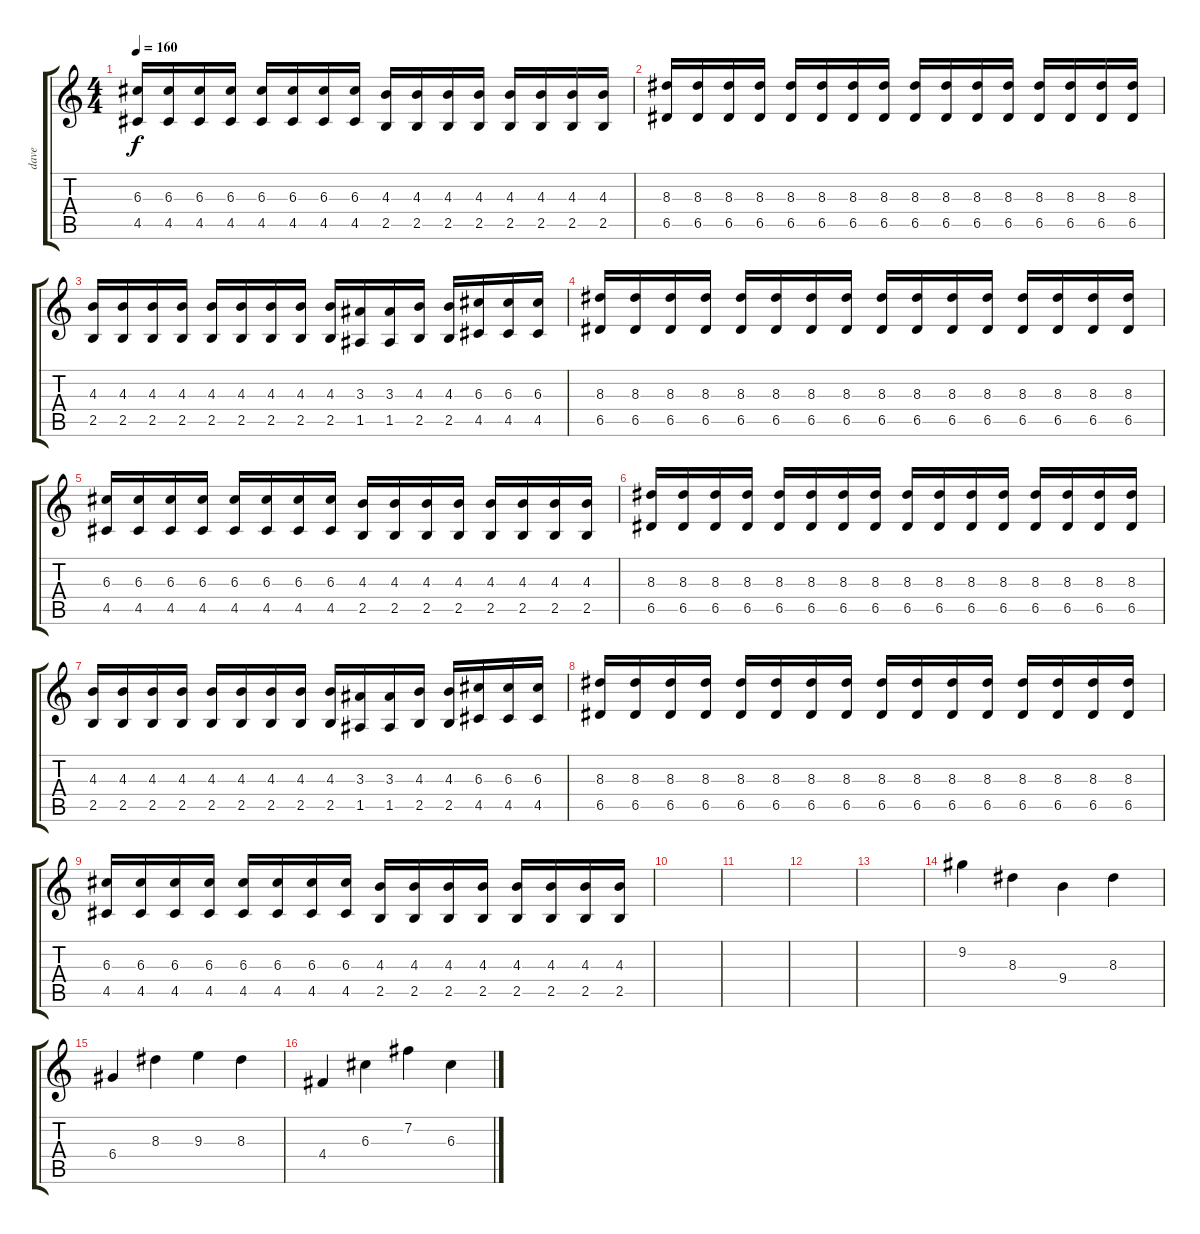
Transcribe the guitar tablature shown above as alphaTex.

\track ("dave" "dave") {instrument distortionguitar}
\staff {score tabs}
\tuning (E4 B3 G3 D3 A2 D2) {hide}
\ts (4 4)
\tempo 160
\clef g2
\ks c
(6.3 4.5).16{dy f} (6.3 4.5).16 (6.3 4.5).16 (6.3 4.5).16 (6.3 4.5).16 (6.3 4.5).16 (6.3 4.5).16 (6.3 4.5).16 (4.3 2.5).16 (4.3 2.5).16 (4.3 2.5).16 (4.3 2.5).16 (4.3 2.5).16 (4.3 2.5).16 (4.3 2.5).16 (4.3 2.5).16 |
(8.3 6.5).16 (8.3 6.5).16 (8.3 6.5).16 (8.3 6.5).16 (8.3 6.5).16 (8.3 6.5).16 (8.3 6.5).16 (8.3 6.5).16 (8.3 6.5).16 (8.3 6.5).16 (8.3 6.5).16 (8.3 6.5).16 (8.3 6.5).16 (8.3 6.5).16 (8.3 6.5).16 (8.3 6.5).16 |
(4.3 2.5).16 (4.3 2.5).16 (4.3 2.5).16 (4.3 2.5).16 (4.3 2.5).16 (4.3 2.5).16 (4.3 2.5).16 (4.3 2.5).16 (4.3 2.5).16 (3.3 1.5).16 (3.3 1.5).16 (4.3 2.5).16 (4.3 2.5).16 (6.3 4.5).16 (6.3 4.5).16 (6.3 4.5).16 |
(8.3 6.5).16 (8.3 6.5).16 (8.3 6.5).16 (8.3 6.5).16 (8.3 6.5).16 (8.3 6.5).16 (8.3 6.5).16 (8.3 6.5).16 (8.3 6.5).16 (8.3 6.5).16 (8.3 6.5).16 (8.3 6.5).16 (8.3 6.5).16 (8.3 6.5).16 (8.3 6.5).16 (8.3 6.5).16 |
(6.3 4.5).16 (6.3 4.5).16 (6.3 4.5).16 (6.3 4.5).16 (6.3 4.5).16 (6.3 4.5).16 (6.3 4.5).16 (6.3 4.5).16 (4.3 2.5).16 (4.3 2.5).16 (4.3 2.5).16 (4.3 2.5).16 (4.3 2.5).16 (4.3 2.5).16 (4.3 2.5).16 (4.3 2.5).16 |
(8.3 6.5).16 (8.3 6.5).16 (8.3 6.5).16 (8.3 6.5).16 (8.3 6.5).16 (8.3 6.5).16 (8.3 6.5).16 (8.3 6.5).16 (8.3 6.5).16 (8.3 6.5).16 (8.3 6.5).16 (8.3 6.5).16 (8.3 6.5).16 (8.3 6.5).16 (8.3 6.5).16 (8.3 6.5).16 |
(4.3 2.5).16 (4.3 2.5).16 (4.3 2.5).16 (4.3 2.5).16 (4.3 2.5).16 (4.3 2.5).16 (4.3 2.5).16 (4.3 2.5).16 (4.3 2.5).16 (3.3 1.5).16 (3.3 1.5).16 (4.3 2.5).16 (4.3 2.5).16 (6.3 4.5).16 (6.3 4.5).16 (6.3 4.5).16 |
(8.3 6.5).16 (8.3 6.5).16 (8.3 6.5).16 (8.3 6.5).16 (8.3 6.5).16 (8.3 6.5).16 (8.3 6.5).16 (8.3 6.5).16 (8.3 6.5).16 (8.3 6.5).16 (8.3 6.5).16 (8.3 6.5).16 (8.3 6.5).16 (8.3 6.5).16 (8.3 6.5).16 (8.3 6.5).16 |
(6.3 4.5).16 (6.3 4.5).16 (6.3 4.5).16 (6.3 4.5).16 (6.3 4.5).16 (6.3 4.5).16 (6.3 4.5).16 (6.3 4.5).16 (4.3 2.5).16 (4.3 2.5).16 (4.3 2.5).16 (4.3 2.5).16 (4.3 2.5).16 (4.3 2.5).16 (4.3 2.5).16 (4.3 2.5).16 |
|
|
|
|
9.2.4{volume 9 instrument acousticguitarsteel} 8.3.4 9.4.4 8.3.4 |
6.4.4 8.3.4 9.3.4 8.3.4 |
4.4.4 6.3.4 7.2.4 6.3.4
